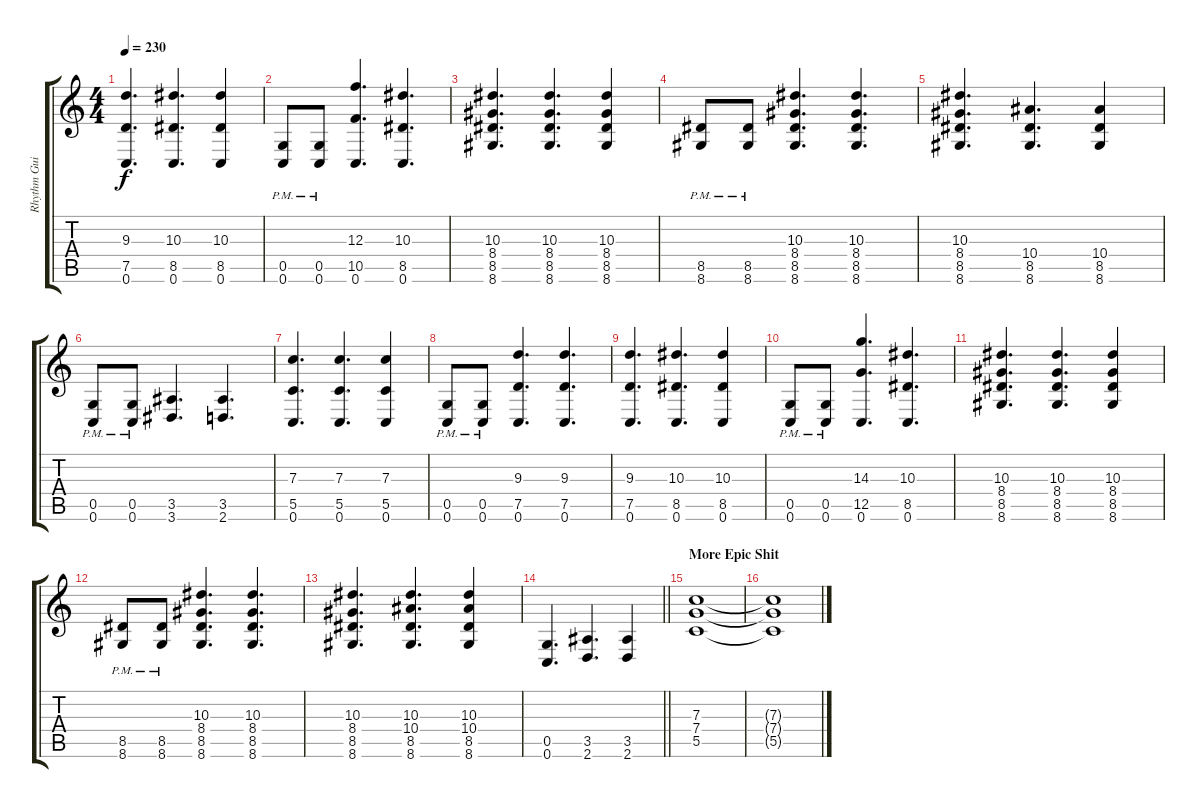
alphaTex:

\track ("Rhythm Guitar" "Rhythm Gui") {instrument overdrivenguitar}
\staff {score tabs}
\tuning (D4 A3 F3 C3 G2 C2) {hide}
\ts (4 4)
\tempo 230
\clef g2
\ks c
(9.3 7.5 0.6).4{d dy f} (10.3 8.5 0.6).4{d} (10.3 8.5 0.6).4 |
(0.5{pm} 0.6{pm}).8 (0.5{pm} 0.6{pm}).8 (12.3 10.5 0.6).4{d} (10.3 8.5 0.6).4{d} |
(10.3 8.4 8.5 8.6).4{d} (10.3 8.4 8.5 8.6).4{d} (10.3 8.4 8.5 8.6).4 |
(8.5{pm} 8.6{pm}).8 (8.5{pm} 8.6{pm}).8 (10.3 8.4 8.5 8.6).4{d} (10.3 8.4 8.5 8.6).4{d} |
(10.3 8.4 8.5 8.6).4{d} (10.4 8.5 8.6).4{d} (10.4 8.5 8.6).4 |
(0.5{pm} 0.6{pm}).8 (0.5{pm} 0.6{pm}).8 (3.5 3.6).4{d} (3.5 2.6).4{d} |
(7.3 5.5 0.6).4{d} (7.3 5.5 0.6).4{d} (7.3 5.5 0.6).4 |
(0.5{pm} 0.6{pm}).8 (0.5{pm} 0.6{pm}).8 (9.3 7.5 0.6).4{d} (9.3 7.5 0.6).4{d} |
(9.3 7.5 0.6).4{d} (10.3 8.5 0.6).4{d} (10.3 8.5 0.6).4 |
(0.5{pm} 0.6{pm}).8 (0.5{pm} 0.6{pm}).8 (14.3 12.5 0.6).4{d} (10.3 8.5 0.6).4{d} |
(10.3 8.4 8.5 8.6).4{d} (10.3 8.4 8.5 8.6).4{d} (10.3 8.4 8.5 8.6).4 |
(8.5{pm} 8.6{pm}).8 (8.5{pm} 8.6{pm}).8 (10.3 8.4 8.5 8.6).4{d} (10.3 8.4 8.5 8.6).4{d} |
(10.3 8.4 8.5 8.6).4{d} (10.3 10.4 8.5 8.6).4{d} (10.3 10.4 8.5 8.6).4 |
\barLineRight lightlight
(0.5 0.6).4{d} (3.5 2.6).4{d} (3.5 2.6).4 |
\section ("" "More Epic Shit")
(7.3 7.4 5.5).1{balance 8 instrument pad2warm} |
(7.3{t} 7.4{t} 5.5{t}).1
